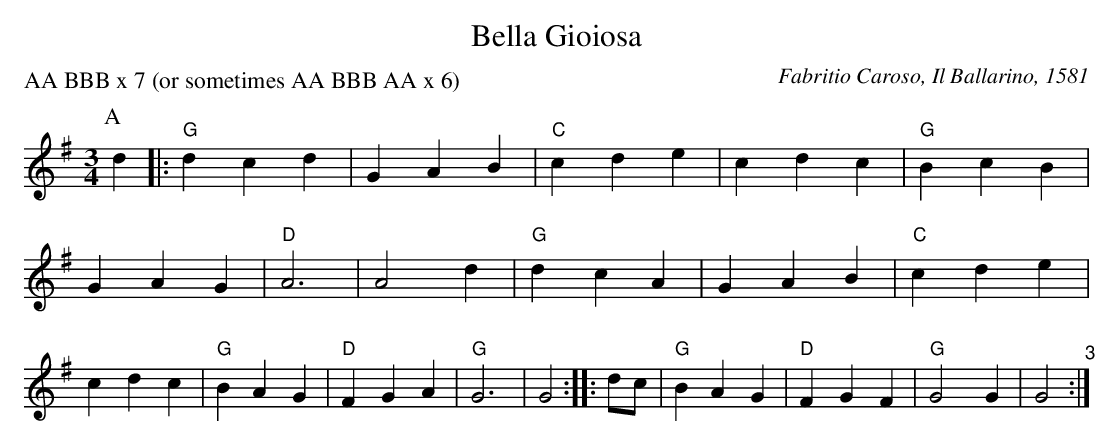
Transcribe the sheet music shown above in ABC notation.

X:1
C:Fabritio Caroso, Il Ballarino, 1581
T:Bella Gioiosa
P:AA BBB x 7 (or sometimes AA BBB AA x 6)
M:3/4
L:1/8
K:G major
P:A
d2 |:"G"d2c2d2 | G2A2B2 | "C"c2d2e2 | c2d2c2 | "G"B2c2B2 | G2A2G2 |
"D"A6 | A4d2 | "G"d2c2A2 | G2A2B2 | "C"c2d2e2 | c2d2c2 |
"G"B2A2G2 | "D"F2G2A2 | "G"G6 | G4 ::
dc | "G"B2A2G2 | "D"F2G2F2 | "G"G4G2 | G4 "^3":|
